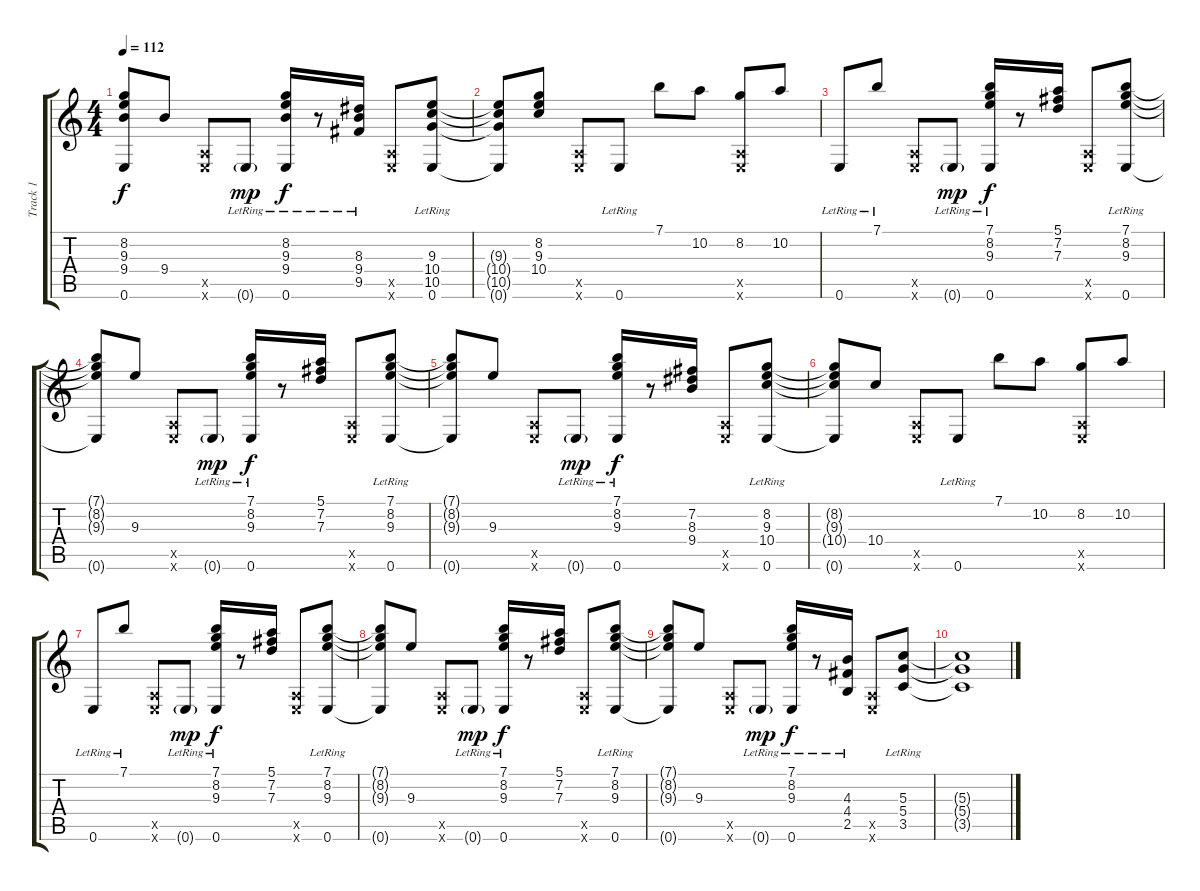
\track ("Track 1" "Track 1") {instrument acousticguitarsteel}
\staff {score tabs}
\tuning (E4 B3 G3 D3 A2 E2) {hide}
\ts (4 4)
\tempo 112
\clef g2
\ks c
(8.2{t} 9.3{t} 9.4{t} 0.6{t}).8{dy f} 9.4.8 (0.5{x} 0.6{x}).8 0.6{g lr}.8{dy mp} (8.2 9.3 9.4 0.6{lr}).16{dy f} r.8 (8.3 9.4 9.5{lr}).16 (0.5{x} 0.6{x}).8 (9.3 10.4 10.5{lr} 0.6{lr}).8 |
(9.3{t} 10.4{t} 10.5{t} 0.6{t}).8 (8.2 9.3 10.4).8 (0.5{x} 0.6{x}).8 0.6{lr}.8 7.1.8 10.2.8 (8.2 0.5{x} 0.6{x}).8 10.2.8 |
0.6{lr}.8 7.1{lr}.8 (0.5{x} 0.6{x}).8 0.6{g lr}.8{dy mp} (7.1 8.2 9.3 0.6{lr}).16{dy f} r.8 (5.1 7.2 7.3).16 (0.5{x} 0.6{x}).8 (7.1 8.2 9.3 0.6{lr}).8 |
(7.1{t} 8.2{t} 9.3{t} 0.6{t}).8 9.3.8 (0.5{x} 0.6{x}).8 0.6{g lr}.8{dy mp} (7.1 8.2 9.3 0.6{lr}).16{dy f} r.8 (5.1 7.2 7.3).16 (0.5{x} 0.6{x}).8 (7.1 8.2 9.3 0.6{lr}).8 |
(7.1{t} 8.2{t} 9.3{t} 0.6{t}).8 9.3.8 (0.5{x} 0.6{x}).8 0.6{g lr}.8{dy mp} (7.1 8.2 9.3 0.6{lr}).16{dy f} r.8 (7.2 8.3 9.4).16 (0.5{x} 0.6{x}).8 (8.2 9.3 10.4 0.6{lr}).8 |
(8.2{t} 9.3{t} 10.4{t} 0.6{t}).8 10.4.8 (0.5{x} 0.6{x}).8 0.6{lr}.8 7.1.8 10.2.8 (8.2 0.5{x} 0.6{x}).8 10.2.8 |
0.6{lr}.8 7.1{lr}.8 (0.5{x} 0.6{x}).8 0.6{g lr}.8{dy mp} (7.1 8.2 9.3 0.6{lr}).16{dy f} r.8 (5.1 7.2 7.3).16 (0.5{x} 0.6{x}).8 (7.1 8.2 9.3 0.6{lr}).8 |
(7.1{t} 8.2{t} 9.3{t} 0.6{t}).8 9.3.8 (0.5{x} 0.6{x}).8 0.6{g lr}.8{dy mp} (7.1 8.2 9.3 0.6{lr}).16{dy f} r.8 (5.1 7.2 7.3).16 (0.5{x} 0.6{x}).8 (7.1 8.2 9.3 0.6{lr}).8 |
(7.1{t} 8.2{t} 9.3{t} 0.6{t}).8 9.3.8 (0.5{x} 0.6{x}).8 0.6{g lr}.8{dy mp} (7.1 8.2 9.3 0.6{lr}).16{dy f} r.8 (4.3 4.4 2.5{lr}).16 (0.5{x} 0.6{x}).8 (5.3 5.4 3.5{lr}).8 |
(5.3{t} 5.4{t} 3.5{t}).1
